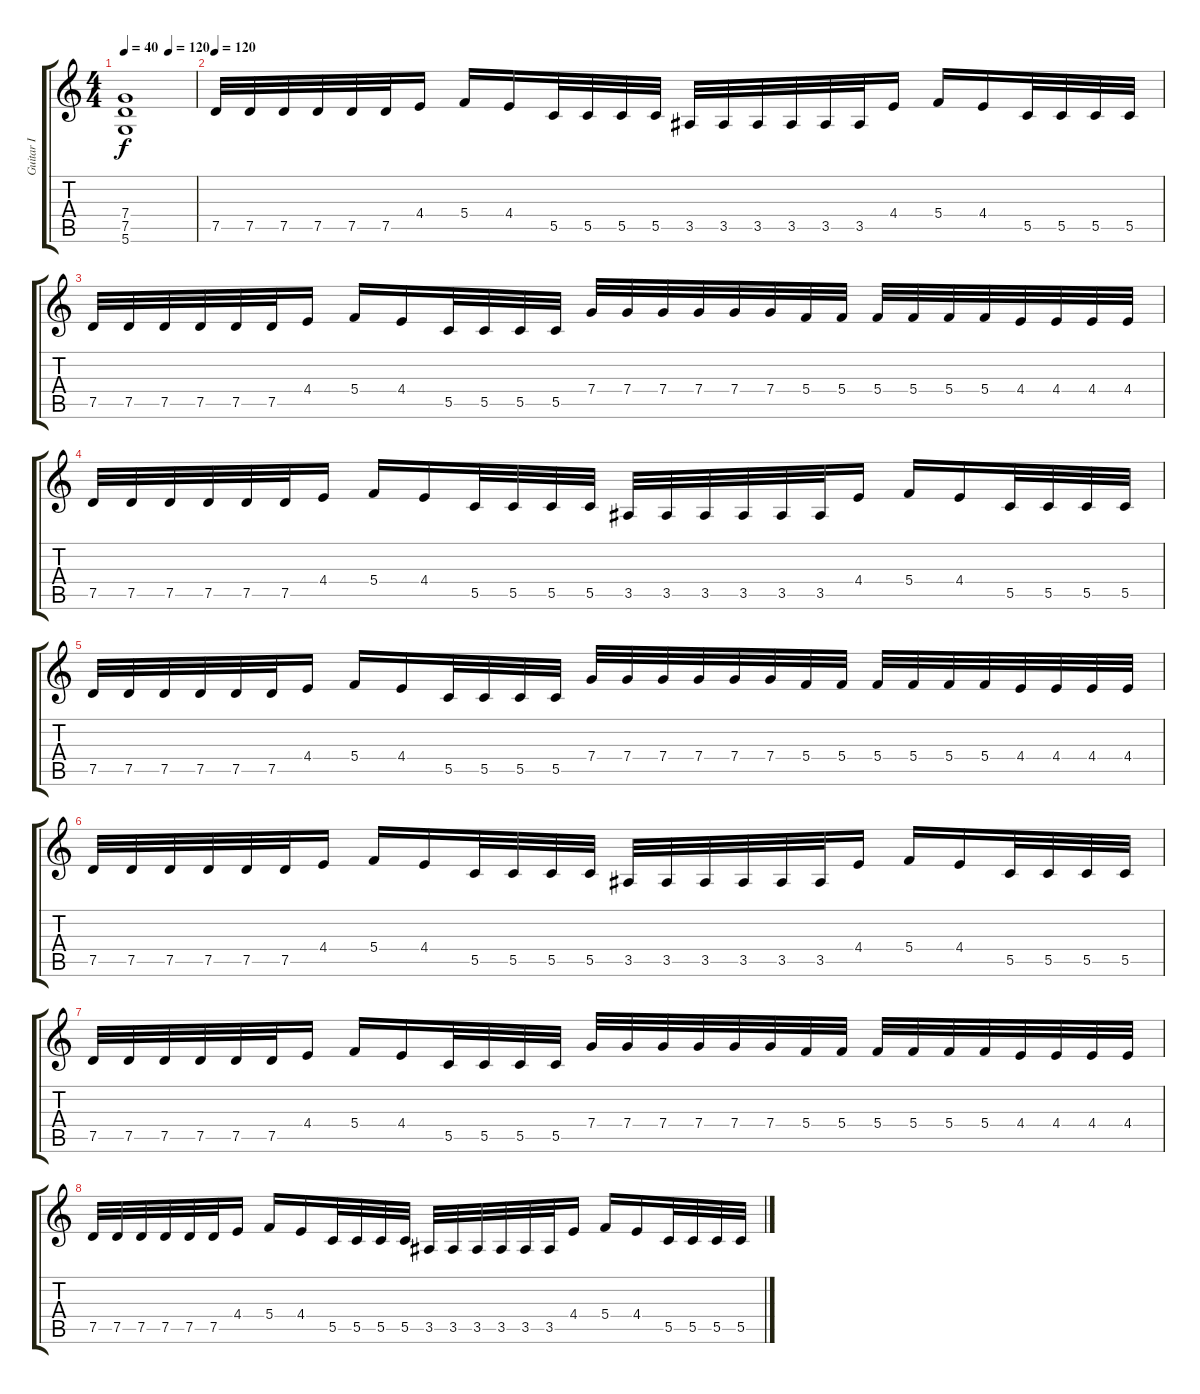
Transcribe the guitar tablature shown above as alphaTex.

\track ("Guitar I" "Guitar I") {instrument distortionguitar}
\staff {score tabs}
\tuning (D4 A3 F3 C3 G2 D2) {hide}
\ts (4 4)
\tempo 40
\tempo (120 0.625)
\clef g2
\ks c
(7.4{t} 7.5{t} 5.6{t}).1{dy f} |
\tempo 120
7.5.32 7.5.32 7.5.32 7.5.32 7.5.32 7.5.32 4.4.16 5.4.16 4.4.16 5.5.32 5.5.32 5.5.32 5.5.32 3.5.32 3.5.32 3.5.32 3.5.32 3.5.32 3.5.32 4.4.16 5.4.16 4.4.16 5.5.32 5.5.32 5.5.32 5.5.32 |
7.5.32 7.5.32 7.5.32 7.5.32 7.5.32 7.5.32 4.4.16 5.4.16 4.4.16 5.5.32 5.5.32 5.5.32 5.5.32 7.4.32 7.4.32 7.4.32 7.4.32 7.4.32 7.4.32 5.4.32 5.4.32 5.4.32 5.4.32 5.4.32 5.4.32 4.4.32 4.4.32 4.4.32 4.4.32 |
7.5.32 7.5.32 7.5.32 7.5.32 7.5.32 7.5.32 4.4.16 5.4.16 4.4.16 5.5.32 5.5.32 5.5.32 5.5.32 3.5.32 3.5.32 3.5.32 3.5.32 3.5.32 3.5.32 4.4.16 5.4.16 4.4.16 5.5.32 5.5.32 5.5.32 5.5.32 |
7.5.32 7.5.32 7.5.32 7.5.32 7.5.32 7.5.32 4.4.16 5.4.16 4.4.16 5.5.32 5.5.32 5.5.32 5.5.32 7.4.32 7.4.32 7.4.32 7.4.32 7.4.32 7.4.32 5.4.32 5.4.32 5.4.32 5.4.32 5.4.32 5.4.32 4.4.32 4.4.32 4.4.32 4.4.32 |
7.5.32 7.5.32 7.5.32 7.5.32 7.5.32 7.5.32 4.4.16 5.4.16 4.4.16 5.5.32 5.5.32 5.5.32 5.5.32 3.5.32 3.5.32 3.5.32 3.5.32 3.5.32 3.5.32 4.4.16 5.4.16 4.4.16 5.5.32 5.5.32 5.5.32 5.5.32 |
7.5.32 7.5.32 7.5.32 7.5.32 7.5.32 7.5.32 4.4.16 5.4.16 4.4.16 5.5.32 5.5.32 5.5.32 5.5.32 7.4.32 7.4.32 7.4.32 7.4.32 7.4.32 7.4.32 5.4.32 5.4.32 5.4.32 5.4.32 5.4.32 5.4.32 4.4.32 4.4.32 4.4.32 4.4.32 |
7.5.32 7.5.32 7.5.32 7.5.32 7.5.32 7.5.32 4.4.16 5.4.16 4.4.16 5.5.32 5.5.32 5.5.32 5.5.32 3.5.32 3.5.32 3.5.32 3.5.32 3.5.32 3.5.32 4.4.16 5.4.16 4.4.16 5.5.32 5.5.32 5.5.32 5.5.32
